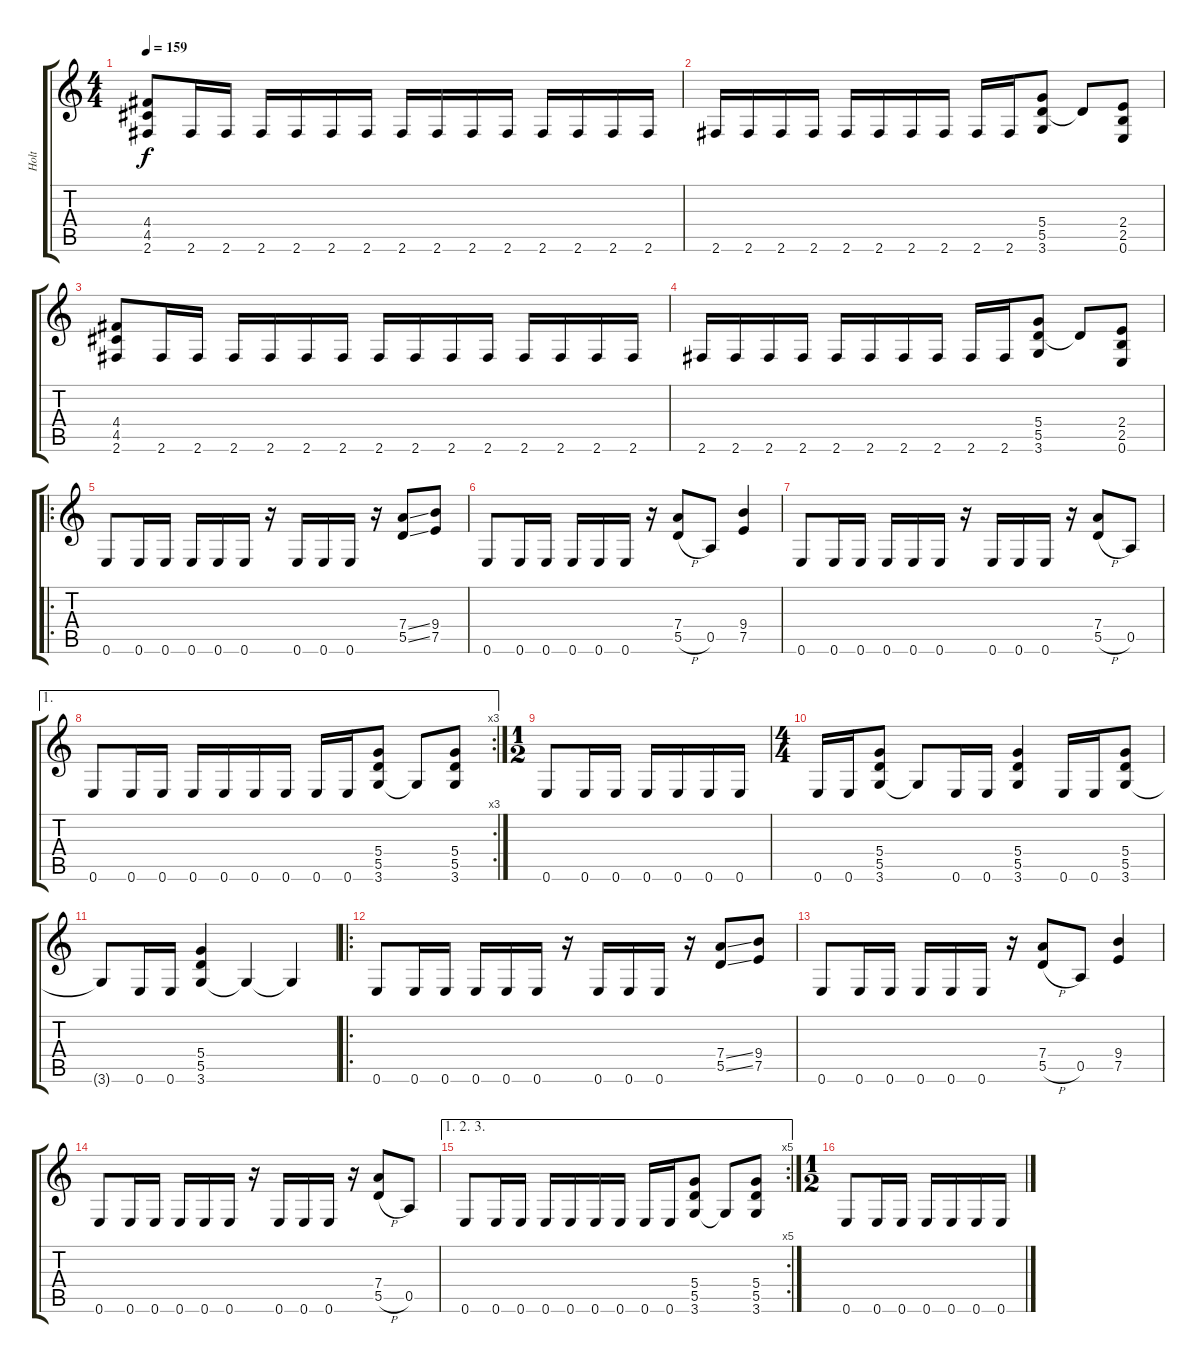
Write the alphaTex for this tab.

\track ("Holt" "Holt") {instrument distortionguitar}
\staff {score tabs}
\tuning (E4 B3 G3 D3 A2 E2) {hide}
\ts (4 4)
\tempo 159
\clef g2
\ks c
(4.4 4.5 2.6).8{dy f} 2.6.16 2.6.16 2.6.16 2.6.16 2.6.16 2.6.16 2.6.16 2.6.16 2.6.16 2.6.16 2.6.16 2.6.16 2.6.16 2.6.16 |
2.6.16 2.6.16 2.6.16 2.6.16 2.6.16 2.6.16 2.6.16 2.6.16 2.6.16 2.6.16 (5.4 5.5 3.6).8 5.5{t}.8 (2.4 2.5 0.6).8 |
(4.4 4.5 2.6).8 2.6.16 2.6.16 2.6.16 2.6.16 2.6.16 2.6.16 2.6.16 2.6.16 2.6.16 2.6.16 2.6.16 2.6.16 2.6.16 2.6.16 |
2.6.16 2.6.16 2.6.16 2.6.16 2.6.16 2.6.16 2.6.16 2.6.16 2.6.16 2.6.16 (5.4 5.5 3.6).8 5.5{t}.8 (2.4 2.5 0.6).8 |
\ro
0.6.8 0.6.16 0.6.16 0.6.16 0.6.16 0.6.16 r.16 0.6.16 0.6.16 0.6.16 r.16 (7.4{ss} 5.5{ss}).8 (9.4 7.5).8 |
0.6.8 0.6.16 0.6.16 0.6.16 0.6.16 0.6.16 r.16 (7.4 5.5{h}).8 0.5.8 (9.4 7.5).4 |
0.6.8 0.6.16 0.6.16 0.6.16 0.6.16 0.6.16 r.16 0.6.16 0.6.16 0.6.16 r.16 (7.4 5.5{h}).8 0.5.8 |
\ae 1
\rc 3
0.6.8 0.6.16 0.6.16 0.6.16 0.6.16 0.6.16 0.6.16 0.6.16 0.6.16 (5.4 5.5 3.6).8 3.6{t}.8 (5.4 5.5 3.6).8 |
\ts (1 2)
0.6.8 0.6.16 0.6.16 0.6.16 0.6.16 0.6.16 0.6.16 |
\ts (4 4)
0.6.16 0.6.16 (5.4 5.5 3.6).8 3.6{t}.8 0.6.16 0.6.16 (5.4 5.5 3.6).4 0.6.16 0.6.16 (5.4 5.5 3.6).8 |
3.6{t}.8 0.6.16 0.6.16 (5.4 5.5 3.6).4 3.6{t}.4 3.6{t}.4 |
\ro
0.6.8 0.6.16 0.6.16 0.6.16 0.6.16 0.6.16 r.16 0.6.16 0.6.16 0.6.16 r.16 (7.4{ss} 5.5{ss}).8 (9.4 7.5).8 |
0.6.8 0.6.16 0.6.16 0.6.16 0.6.16 0.6.16 r.16 (7.4 5.5{h}).8 0.5.8 (9.4 7.5).4 |
0.6.8 0.6.16 0.6.16 0.6.16 0.6.16 0.6.16 r.16 0.6.16 0.6.16 0.6.16 r.16 (7.4 5.5{h}).8 0.5.8 |
\ae (1 2 3)
\rc 5
0.6.8 0.6.16 0.6.16 0.6.16 0.6.16 0.6.16 0.6.16 0.6.16 0.6.16 (5.4 5.5 3.6).8 3.6{t}.8 (5.4 5.5 3.6).8 |
\ts (1 2)
0.6.8 0.6.16 0.6.16 0.6.16 0.6.16 0.6.16 0.6.16
